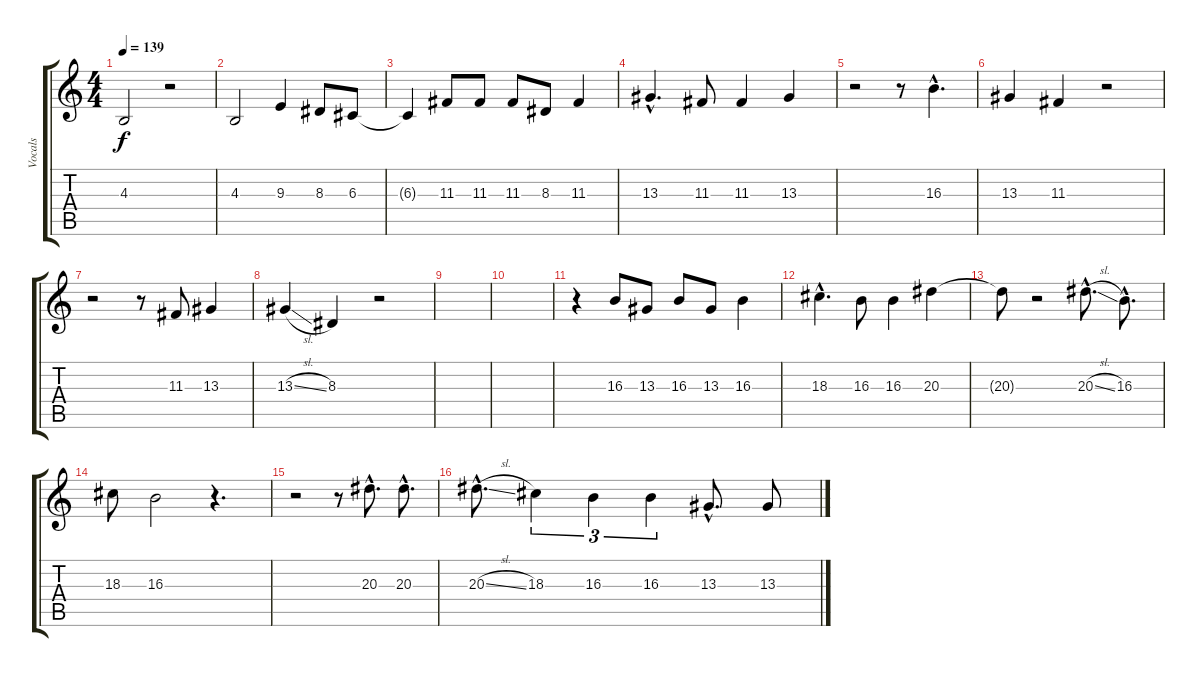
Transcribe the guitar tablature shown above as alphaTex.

\track ("Vocals" "Vocals") {instrument lead2sawtooth}
\staff {score tabs}
\tuning (E4 B3 G3 D3 A2 E2) {hide}
\ts (4 4)
\tempo 139
\clef g2
\ks c
4.3{t}.2{dy f} r.2 |
4.3.2 9.3.4 8.3.8 6.3.8 |
6.3{t}.4 11.3.8 11.3.8 11.3.8 8.3.8 11.3.4 |
13.3{hac}.4{d} 11.3.8 11.3.4 13.3.4 |
r.2 r.8 16.3{hac}.4{d} |
13.3.4 11.3.4 r.2 |
r.2 r.8 11.3.8 13.3.4 |
13.3{sl}.4 8.3.4 r.2 |
|
|
r.4 16.3.8 13.3.8 16.3.8 13.3.8 16.3.4 |
18.3{hac}.4{d} 16.3.8 16.3.4 20.3.4 |
20.3{t}.8 r.2 20.3{sl hac}.8{d} 16.3{hac}.8{d} |
18.3.8 16.3.2 r.4{d} |
r.2 r.8 20.3{hac}.8{d} 20.3{hac}.8{d} |
20.3{sl hac}.8{d} 18.3.4{tu (3 2)} 16.3.4{tu (3 2)} 16.3.4{tu (3 2)} 13.3{hac}.8{d} 13.3.8
